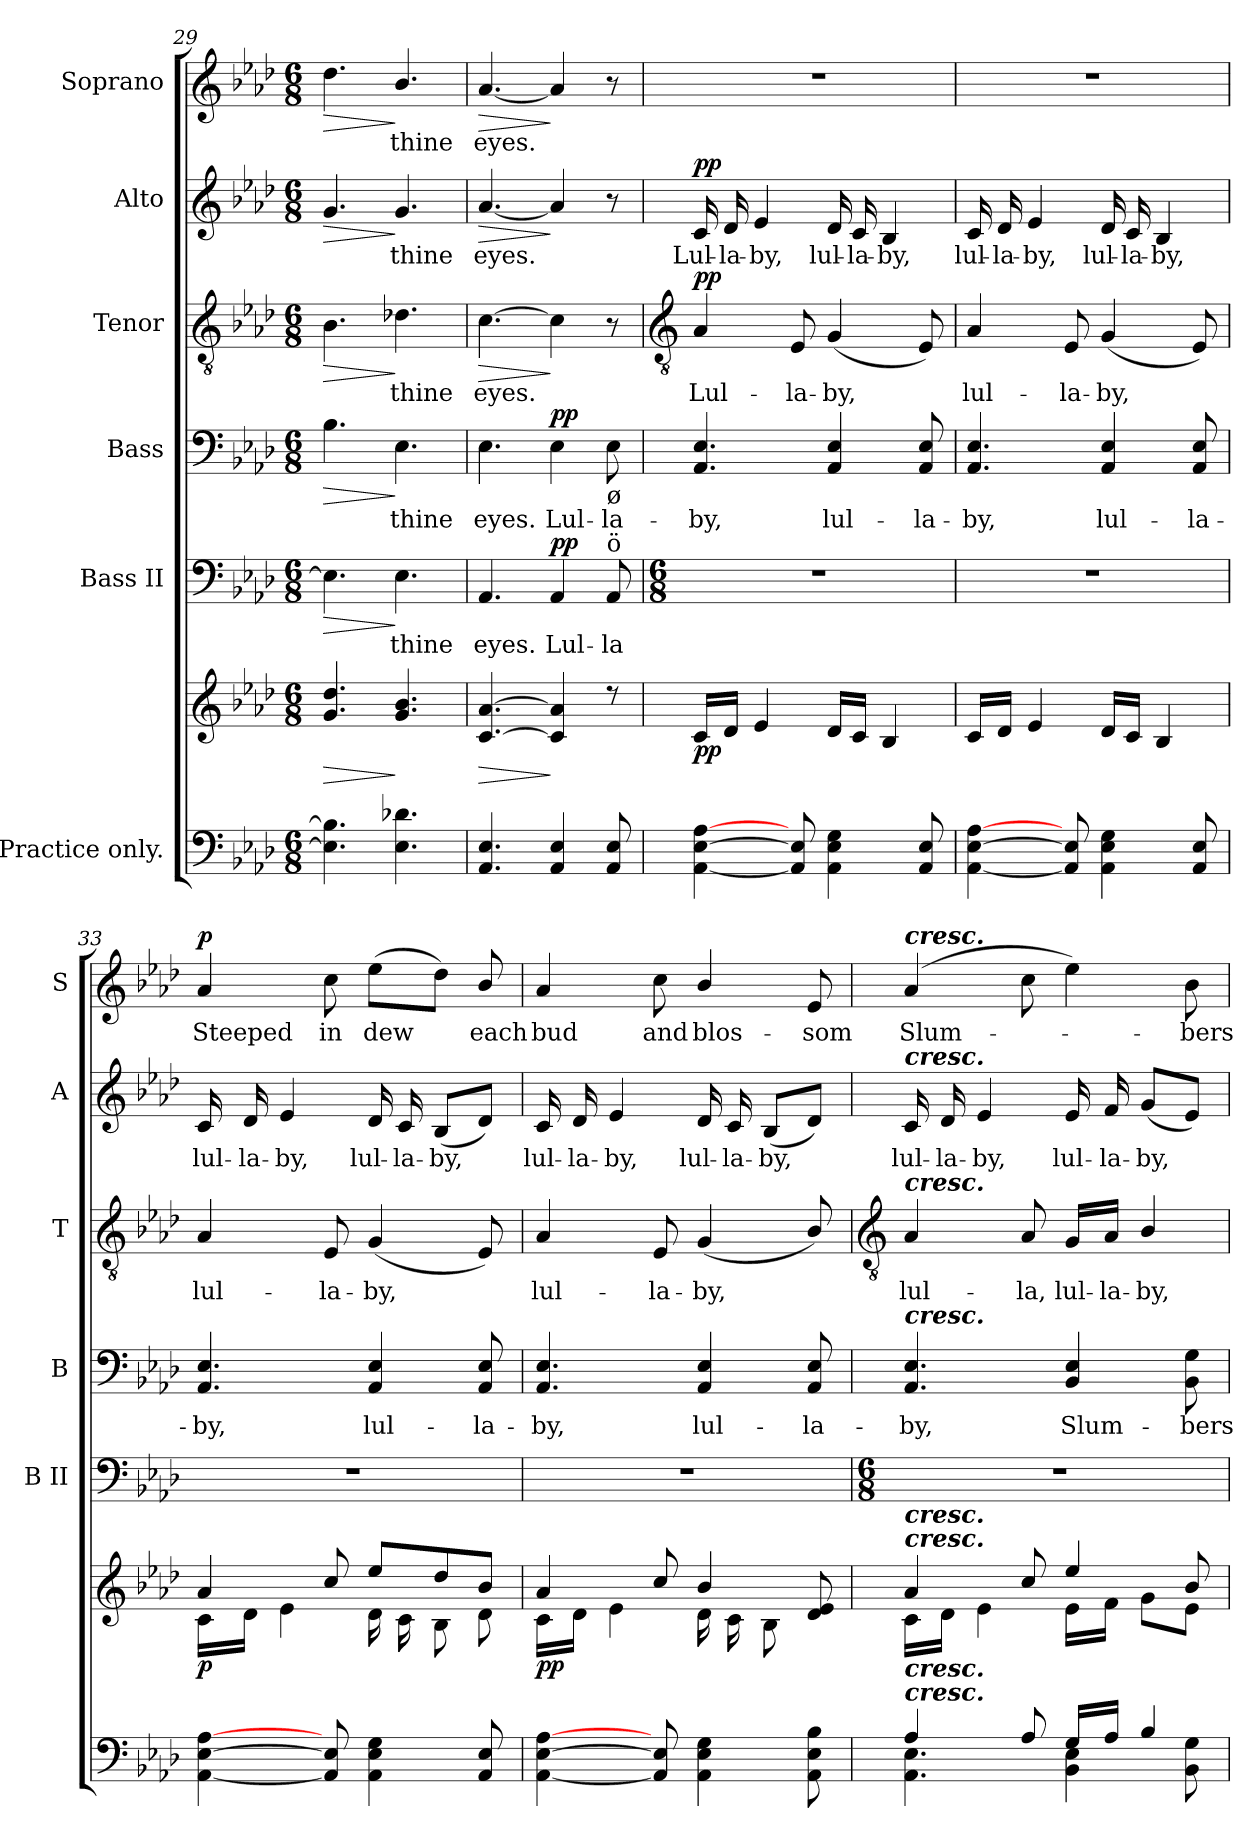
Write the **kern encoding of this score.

**kern	**kern	**dynam	**kern	**text	**dynam	**kern	**text	**dynam	**kern	**text	**dynam	**kern	**text	**dynam	**kern	**text	**dynam
*part6	*part6	*part6	*part5	*part5	*part5	*part4	*part4	*part4	*part3	*part3	*part3	*part2	*part2	*part2	*part1	*part1	*part1
*staff7	*staff6	*staff6/7	*staff5	*staff5	*staff5	*staff4	*staff4	*staff4	*staff3	*staff3	*staff3	*staff2	*staff2	*staff2	*staff1	*staff1	*staff1
*I"Practice only.	*	*	*I"Bass II	*	*	*I"Bass	*	*	*I"Tenor	*	*	*I"Alto	*	*	*I"Soprano	*	*
*	*	*	*I'B II	*	*	*I'B	*	*	*I'T	*	*	*I'A	*	*	*I'S	*	*
*clefF4	*clefG2	*	*clefF4	*	*	*clefF4	*	*	*clefGv2	*	*	*clefG2	*	*	*clefG2	*	*
*k[b-e-a-d-]	*k[b-e-a-d-]	*	*k[b-e-a-d-]	*	*	*k[b-e-a-d-]	*	*	*k[b-e-a-d-]	*	*	*k[b-e-a-d-]	*	*	*k[b-e-a-d-]	*	*
*A-:	*A-:	*	*A-:	*	*	*A-:	*	*	*A-:	*	*	*A-:	*	*	*A-:	*	*
*M6/8	*M6/8	*	*M6/8	*	*	*M6/8	*	*	*M6/8	*	*	*M6/8	*	*	*M6/8	*	*
=29	=29	=29	=29	=29	=29	=29	=29	=29	=29	=29	=29	=29	=29	=29	=29	=29	=29
*^	*	*	*	*	*	*	*	*	*	*	*	*	*	*	*	*	*
!	!	!	!LO:HP:b	!	!	!LO:HP:b	!	!	!LO:HP:b	!	!	!LO:HP:b	!	!	!LO:HP:b	!	!	!LO:HP:b
*	*	*^	*	*	*	*	*	*	*	*	*	*	*	*	*	*	*	*
2.ryy	4.E-\] 4.B-\]	4.g/ 4.dd-/	2.ryy	>	4.E-]	.	>	4.B-	.	>	4.B-	.	>	4.g	.	>	4.dd-	.	>
!	!	!	!	!	!	!LO:LY:b	!	!	!LO:LY:b	!	!	!LO:LY:b	!	!	!LO:LY:b	!	!	!LO:LY:b	!
.	4.E-\ 4.d-X\	4.g/ 4.b-/	.	]	4.E-	thine	]	4.E-	thine	]	4.d-X	thine	]	4.g	thine	]	4.b-/	thine	]
=30	=30	=30	=30	=30	=30	=30	=30	=30	=30	=30	=30	=30	=30	=30	=30	=30	=30	=30	=30
!	!LO:N:vis=1	!	!LO:N:vis=1	!LO:HP:b	!	!LO:LY:b	!	!	!LO:LY:b	!	!	!LO:LY:b	!LO:HP:b	!	!LO:LY:b	!LO:HP:b	!	!LO:LY:b	!LO:HP:b
4.AA-/ 4.E-/	2.ryy	[4.c/ [4.a-/	2.ryy	>	4.AA-	eyes.	.	4.E-	eyes.	.	[4.c	eyes.	>	[4.a-	eyes.	>	[4.a-	eyes.	>
!	!	!	!	!	!	!LO:LY:b	!LO:DY:b	!	!LO:LY:b	!LO:DY:b	!	!	!	!	!	!	!	!	!
4AA-/ 4E-/	.	4c/] 4a-/]	.	]	4AA-	Lul-	pp	4E-	Lul-	pp	4c]	.	]	4a-]	.	]	4a-]	.	]
!	!	!	!	!	!	!	!	!LO:TX:b:t=ø	!	!	!	!	!	!	!	!	!	!	!
!	!	!	!	!	!LO:TX:a:t=ö	!	!	!	!	!	!	!	!	!	!	!	!	!	!
!	!	!	!	!	!	!LO:LY:b	!	!	!LO:LY:b	!	!	!	!	!	!	!	!	!	!
8AA-/ 8E-/	.	8r	.	.	8AA-	-la-	.	8E-	-la-	.	8r	.	.	8r	.	.	8r	.	.
*v	*v	*	*	*	*	*	*	*	*	*	*	*	*	*	*	*	*	*	*
!!LO:LB:g=z
=31	=31	=31	=31	=31	=31	=31	=31	=31	=31	=31	=31	=31	=31	=31	=31	=31	=31	=31
*	*	*	*	*	*	*	*	*	*	*clefGv2	*	*	*	*	*	*	*	*
*	*	*	*	*M6/8	*	*	*	*	*	*	*	*	*	*	*	*	*	*
!	!	!LO:N:vis=1	!LO:DY:b	!	!	!	!	!LO:LY:b	!	!	!LO:LY:b	!LO:DY:b	!	!LO:LY:b	!LO:DY:b	!LO:N:vis=1	!	!
[4AA- [4E- [4A-	16c/LL	2.ryy	pp	2.r	.	.	4.AA- 4.E-	-by,	.	4A-	Lul-	pp	16c	Lul-	pp	2.r	.	.
!	!	!	!	!	!	!	!	!	!	!	!	!	!	!LO:LY:b	!	!	!	!
.	16d-/JJ	.	.	.	.	.	.	.	.	.	.	.	16d-	-la-	.	.	.	.
!	!	!	!	!	!	!	!	!	!	!	!	!	!	!LO:LY:b	!	!	!	!
.	4e-/	.	.	.	.	.	.	.	.	.	.	.	4e-	-by,	.	.	.	.
!	!	!	!	!	!	!	!	!	!	!	!LO:LY:b	!	!	!	!	!	!	!
8AA-] 8E-]	.	.	.	.	.	.	.	.	.	8E-	-la-	.	.	.	.	.	.	.
!	!	!	!	!	!	!	!	!LO:LY:b	!	!	!LO:LY:b	!	!	!LO:LY:b	!	!	!	!
4AA- 4E- 4G	16d-/LL	.	.	.	.	.	4AA- 4E-	lul-	.	(<4G	-by,	.	16d-	lul-	.	.	.	.
!	!	!	!	!	!	!	!	!	!	!	!	!	!	!LO:LY:b	!	!	!	!
.	16c/JJ	.	.	.	.	.	.	.	.	.	.	.	16c	-la-	.	.	.	.
!	!	!	!	!	!	!	!	!	!	!	!	!	!	!LO:LY:b	!	!	!	!
.	4B-/	.	.	.	.	.	.	.	.	.	.	.	4B-	-by,	.	.	.	.
!	!	!	!	!	!	!	!	!LO:LY:b	!	!	!	!	!	!	!	!	!	!
8AA- 8E-	.	.	.	.	.	.	8AA- 8E-	-la-	.	8E-)	.	.	.	.	.	.	.	.
=32	=32	=32	=32	=32	=32	=32	=32	=32	=32	=32	=32	=32	=32	=32	=32	=32	=32	=32
!	!	!LO:N:vis=1	!	!	!	!	!	!LO:LY:b	!	!	!LO:LY:b	!	!	!LO:LY:b	!	!LO:N:vis=1	!	!
[4AA- [4E- [4A-	16c/LL	2.ryy	.	2.r	.	.	4.AA- 4.E-	-by,	.	4A-	lul-	.	16c	lul-	.	2.r	.	.
!	!	!	!	!	!	!	!	!	!	!	!	!	!	!LO:LY:b	!	!	!	!
.	16d-/JJ	.	.	.	.	.	.	.	.	.	.	.	16d-	-la-	.	.	.	.
!	!	!	!	!	!	!	!	!	!	!	!	!	!	!LO:LY:b	!	!	!	!
.	4e-/	.	.	.	.	.	.	.	.	.	.	.	4e-	-by,	.	.	.	.
!	!	!	!	!	!	!	!	!	!	!	!LO:LY:b	!	!	!	!	!	!	!
8AA-] 8E-]	.	.	.	.	.	.	.	.	.	8E-	-la-	.	.	.	.	.	.	.
!	!	!	!	!	!	!	!	!LO:LY:b	!	!	!LO:LY:b	!	!	!LO:LY:b	!	!	!	!
4AA- 4E- 4G	16d-/LL	.	.	.	.	.	4AA- 4E-	lul-	.	(<4G	-by,	.	16d-	lul-	.	.	.	.
!	!	!	!	!	!	!	!	!	!	!	!	!	!	!LO:LY:b	!	!	!	!
.	16c/JJ	.	.	.	.	.	.	.	.	.	.	.	16c	-la-	.	.	.	.
!	!	!	!	!	!	!	!	!	!	!	!	!	!	!LO:LY:b	!	!	!	!
.	4B-/	.	.	.	.	.	.	.	.	.	.	.	4B-	-by,	.	.	.	.
!	!	!	!	!	!	!	!	!LO:LY:b	!	!	!	!	!	!	!	!	!	!
8AA- 8E-	.	.	.	.	.	.	8AA- 8E-	-la-	.	8E-)	.	.	.	.	.	.	.	.
=33	=33	=33	=33	=33	=33	=33	=33	=33	=33	=33	=33	=33	=33	=33	=33	=33	=33	=33
!	!	!	!LO:DY:b	!	!	!	!	!LO:LY:b	!	!	!LO:LY:b	!	!	!LO:LY:b	!	!	!LO:LY:b	!LO:DY:b
[4AA- [4E- [4A-	4a-/	16c\LL	p	2.r	.	.	4.AA- 4.E-	-by,	.	4A-	lul-	.	16c	lul-	.	4a-	Steeped	p
!	!	!	!	!	!	!	!	!	!	!	!	!	!	!LO:LY:b	!	!	!	!
.	.	16d-\JJ	.	.	.	.	.	.	.	.	.	.	16d-	-la-	.	.	.	.
!	!	!	!	!	!	!	!	!	!	!	!	!	!	!LO:LY:b	!	!	!	!
.	.	4e-\	.	.	.	.	.	.	.	.	.	.	4e-	-by,	.	.	.	.
!	!	!	!	!	!	!	!	!	!	!	!LO:LY:b	!	!	!	!	!	!LO:LY:b	!
8AA-] 8E-]	8cc/	.	.	.	.	.	.	.	.	8E-	-la-	.	.	.	.	8cc	in	.
!	!	!	!	!	!	!	!	!LO:LY:b	!	!	!LO:LY:b	!	!	!LO:LY:b	!	!	!LO:LY:b	!
4AA- 4E- 4G	8ee-/L	16d-\LL	.	.	.	.	4AA- 4E-	lul-	.	(<4G	-by,	.	16d-	lul-	.	(>8ee-L	dew	.
!	!	!	!	!	!	!	!	!	!	!	!	!	!	!LO:LY:b	!	!	!	!
.	.	16c\	.	.	.	.	.	.	.	.	.	.	16c	-la-	.	.	.	.
!	!	!	!	!	!	!	!	!	!	!	!	!	!	!LO:LY:b	!	!	!	!
.	8dd-/	8B-\	.	.	.	.	.	.	.	.	.	.	(<8B-L	-by,	.	8dd-J)	.	.
!	!	!	!	!	!	!	!	!LO:LY:b	!	!	!	!	!	!	!	!	!LO:LY:b	!
8AA- 8E-	8b-/J	8d-\J	.	.	.	.	8AA- 8E-	-la-	.	8E-)	.	.	8d-J)	.	.	8b-/	each	.
=34	=34	=34	=34	=34	=34	=34	=34	=34	=34	=34	=34	=34	=34	=34	=34	=34	=34	=34
!	!	!	!LO:DY:b	!	!	!	!	!LO:LY:b	!	!	!LO:LY:b	!	!	!LO:LY:b	!	!	!LO:LY:b	!
[4AA- [4E- [4A-	4a-/	16c\LL	pp	2.r	.	.	4.AA- 4.E-	-by,	.	4A-	lul-	.	16c	lul-	.	4a-	bud	.
!	!	!	!	!	!	!	!	!	!	!	!	!	!	!LO:LY:b	!	!	!	!
.	.	16d-\JJ	.	.	.	.	.	.	.	.	.	.	16d-	-la-	.	.	.	.
!	!	!	!	!	!	!	!	!	!	!	!	!	!	!LO:LY:b	!	!	!	!
.	.	4e-\	.	.	.	.	.	.	.	.	.	.	4e-	-by,	.	.	.	.
!	!	!	!	!	!	!	!	!	!	!	!LO:LY:b	!	!	!	!	!	!LO:LY:b	!
8AA-] 8E-]	8cc/	.	.	.	.	.	.	.	.	8E-	-la-	.	.	.	.	8cc	and	.
!	!	!	!	!	!	!	!	!LO:LY:b	!	!	!LO:LY:b	!	!	!LO:LY:b	!	!	!LO:LY:b	!
4AA- 4E- 4G	4b-/	16d-\LL	.	.	.	.	4AA- 4E-	lul-	.	(<4G	-by,	.	16d-	lul-	.	4b-/	blos-	.
!	!	!	!	!	!	!	!	!	!	!	!	!	!	!LO:LY:b	!	!	!	!
.	.	16c\	.	.	.	.	.	.	.	.	.	.	16c	-la-	.	.	.	.
!	!	!	!	!	!	!	!	!	!	!	!	!	!	!LO:LY:b	!	!	!	!
.	.	8B-\J	.	.	.	.	.	.	.	.	.	.	(<8B-L	-by,	.	.	.	.
!	!	!	!	!	!	!	!	!LO:LY:b	!	!	!	!	!	!	!	!	!LO:LY:b	!
8AA- 8E- 8B-	8d-/ 8e-/	8ryy	.	.	.	.	8AA- 8E-	-la-	.	8B-/)	.	.	8d-J)	.	.	8e-	-som	.
!!LO:LB:g=z
=35	=35	=35	=35	=35	=35	=35	=35	=35	=35	=35	=35	=35	=35	=35	=35	=35	=35	=35
*	*	*	*	*	*	*	*	*	*	*clefGv2	*	*	*	*	*	*	*	*
*	*	*	*	*M6/8	*	*	*	*	*	*	*	*	*	*	*	*	*	*
*^	*	*	*	*	*	*	*	*	*	*	*	*	*	*	*	*	*	*
!	!	!	!	!	!	!	!	!	!	!	!	!	!	!	!	!	!LO:TX:a:Bi:t=cresc.	!	!
!	!	!	!	!	!	!	!	!	!	!	!	!	!	!LO:TX:a:Bi:t=cresc.	!	!	!	!	!
!	!	!	!	!	!	!	!	!	!	!	!LO:TX:a:Bi:t=cresc.	!	!	!	!	!	!	!	!
!	!	!	!	!	!	!	!	!LO:TX:a:Bi:t=cresc.	!	!	!	!	!	!	!	!	!	!	!
!	!	!LO:TX:a:Bi:t=cresc.	!	!	!	!	!	!	!	!	!	!	!	!	!	!	!	!	!
!	!	!LO:TX:a:Bi:t=cresc.	!	!	!	!	!	!	!	!	!	!	!	!	!	!	!	!	!
!LO:TX:a:Bi:t=cresc.	!	!	!	!	!	!	!	!	!	!	!	!	!	!	!	!	!	!	!
!LO:TX:a:Bi:t=cresc.	!	!	!	!	!	!	!	!	!	!	!	!	!	!	!	!	!	!	!
!	!	!	!	!	!	!	!	!	!LO:LY:b	!	!	!LO:LY:b	!	!	!LO:LY:b	!	!	!LO:LY:b	!
4A-/	4.AA-\ 4.E-\	4a-/	16c\LL	.	2.r	.	.	4.AA- 4.E-	-by,	.	4A-	lul-	.	16c	lul-	.	(>4a-	Slum-	.
!	!	!	!	!	!	!	!	!	!	!	!	!	!	!	!LO:LY:b	!	!	!	!
.	.	.	16d-\JJ	.	.	.	.	.	.	.	.	.	.	16d-	-la-	.	.	.	.
!	!	!	!	!	!	!	!	!	!	!	!	!	!	!	!LO:LY:b	!	!	!	!
.	.	.	4e-\	.	.	.	.	.	.	.	.	.	.	4e-	-by,	.	.	.	.
!	!	!	!	!	!	!	!	!	!	!	!	!LO:LY:b	!	!	!	!	!	!	!
8A-/	.	8cc/	.	.	.	.	.	.	.	.	8A-	-la,	.	.	.	.	8cc	.	.
!	!	!	!	!	!	!	!	!	!LO:LY:b	!	!	!LO:LY:b	!	!	!LO:LY:b	!	!	!	!
16G/LL	4BB-\ 4E-\	4ee-/	16e-\LL	.	.	.	.	4BB- 4E-	Slum-	.	16G/LL	lul-	.	16e-	lul-	.	4ee-)	.	.
!	!	!	!	!	!	!	!	!	!	!	!	!LO:LY:b	!	!	!LO:LY:b	!	!	!	!
16A-/JJ	.	.	16f\JJ	.	.	.	.	.	.	.	16A-/JJ	-la-	.	16f	-la-	.	.	.	.
!	!	!	!	!	!	!	!	!	!	!	!	!LO:LY:b	!	!	!LO:LY:b	!	!	!	!
4B-/	.	.	8g\L	.	.	.	.	.	.	.	4B-/	-by,	.	(<8gL	-by,	.	.	.	.
!	!	!	!	!	!	!	!	!	!LO:LY:b	!	!	!	!	!	!	!	!	!LO:LY:b	!
.	8BB-\ 8G\	8b-/	8e-\J	.	.	.	.	8BB- 8G	-bers	.	.	.	.	8e-J)	.	.	8b-	bers	.
*v	*v	*	*	*	*	*	*	*	*	*	*	*	*	*	*	*	*	*	*
*	*v	*v	*	*	*	*	*	*	*	*	*	*	*	*	*	*	*	*
=	=	=	=	=	=	=	=	=	=	=	=	=	=	=	=	=	=
*-	*-	*-	*-	*-	*-	*-	*-	*-	*-	*-	*-	*-	*-	*-	*-	*-	*-
